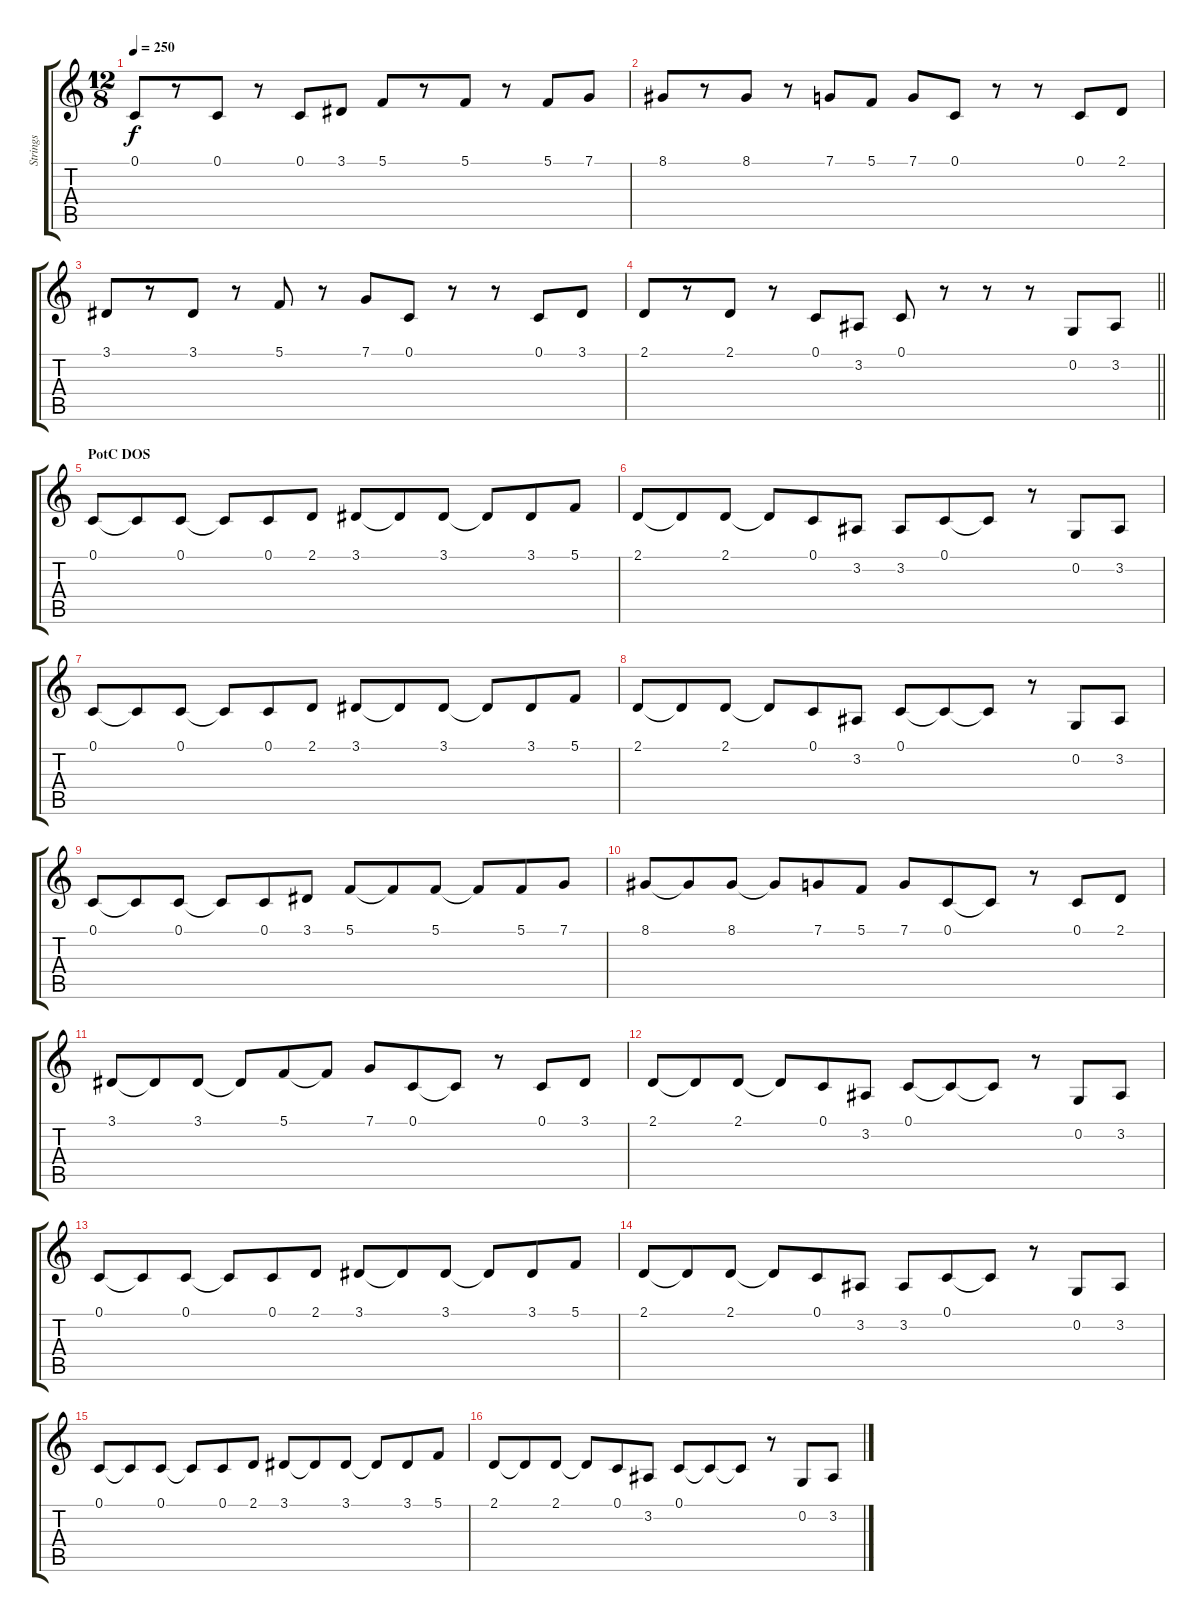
\track ("Strings" "Strings") {instrument stringensemble1}
\staff {score tabs}
\tuning (C4 G3 Eb3 Bb2 F2 C2) {hide}
\ts (12 8)
\tempo 250
\clef g2
\ks c
0.1.8{dy f} r.8 0.1.8 r.8 0.1.8 3.1.8 5.1.8 r.8 5.1.8 r.8 5.1.8 7.1.8 |
8.1.8 r.8 8.1.8 r.8 7.1.8 5.1.8 7.1.8 0.1.8 r.8 r.8 0.1.8 2.1.8 |
3.1.8 r.8 3.1.8 r.8 5.1.8 r.8 7.1.8 0.1.8 r.8 r.8 0.1.8 3.1.8 |
\barLineRight lightlight
2.1.8 r.8 2.1.8 r.8 0.1.8 3.2.8 0.1.8 r.8 r.8 r.8 0.2.8 3.2.8 |
\section ("" "PotC DOS")
0.1.8 0.1{t}.8 0.1.8 0.1{t}.8 0.1.8 2.1.8 3.1.8 3.1{t}.8 3.1.8 3.1{t}.8 3.1.8 5.1.8 |
2.1.8 2.1{t}.8 2.1.8 2.1{t}.8 0.1.8 3.2.8 3.2.8 0.1.8 0.1{t}.8 r.8 0.2.8 3.2.8 |
0.1.8 0.1{t}.8 0.1.8 0.1{t}.8 0.1.8 2.1.8 3.1.8 3.1{t}.8 3.1.8 3.1{t}.8 3.1.8 5.1.8 |
2.1.8 2.1{t}.8 2.1.8 2.1{t}.8 0.1.8 3.2.8 0.1.8 0.1{t}.8 0.1{t}.8 r.8 0.2.8 3.2.8 |
0.1.8 0.1{t}.8 0.1.8 0.1{t}.8 0.1.8 3.1.8 5.1.8 5.1{t}.8 5.1.8 5.1{t}.8 5.1.8 7.1.8 |
8.1.8 8.1{t}.8 8.1.8 8.1{t}.8 7.1.8 5.1.8 7.1.8 0.1.8 0.1{t}.8 r.8 0.1.8 2.1.8 |
3.1.8 3.1{t}.8 3.1.8 3.1{t}.8 5.1.8 5.1{t}.8 7.1.8 0.1.8 0.1{t}.8 r.8 0.1.8 3.1.8 |
2.1.8 2.1{t}.8 2.1.8 2.1{t}.8 0.1.8 3.2.8 0.1.8 0.1{t}.8 0.1{t}.8 r.8 0.2.8 3.2.8 |
0.1.8 0.1{t}.8 0.1.8 0.1{t}.8 0.1.8 2.1.8 3.1.8 3.1{t}.8 3.1.8 3.1{t}.8 3.1.8 5.1.8 |
2.1.8 2.1{t}.8 2.1.8 2.1{t}.8 0.1.8 3.2.8 3.2.8 0.1.8 0.1{t}.8 r.8 0.2.8 3.2.8 |
0.1.8 0.1{t}.8 0.1.8 0.1{t}.8 0.1.8 2.1.8 3.1.8 3.1{t}.8 3.1.8 3.1{t}.8 3.1.8 5.1.8 |
2.1.8 2.1{t}.8 2.1.8 2.1{t}.8 0.1.8 3.2.8 0.1.8 0.1{t}.8 0.1{t}.8 r.8 0.2.8 3.2.8
